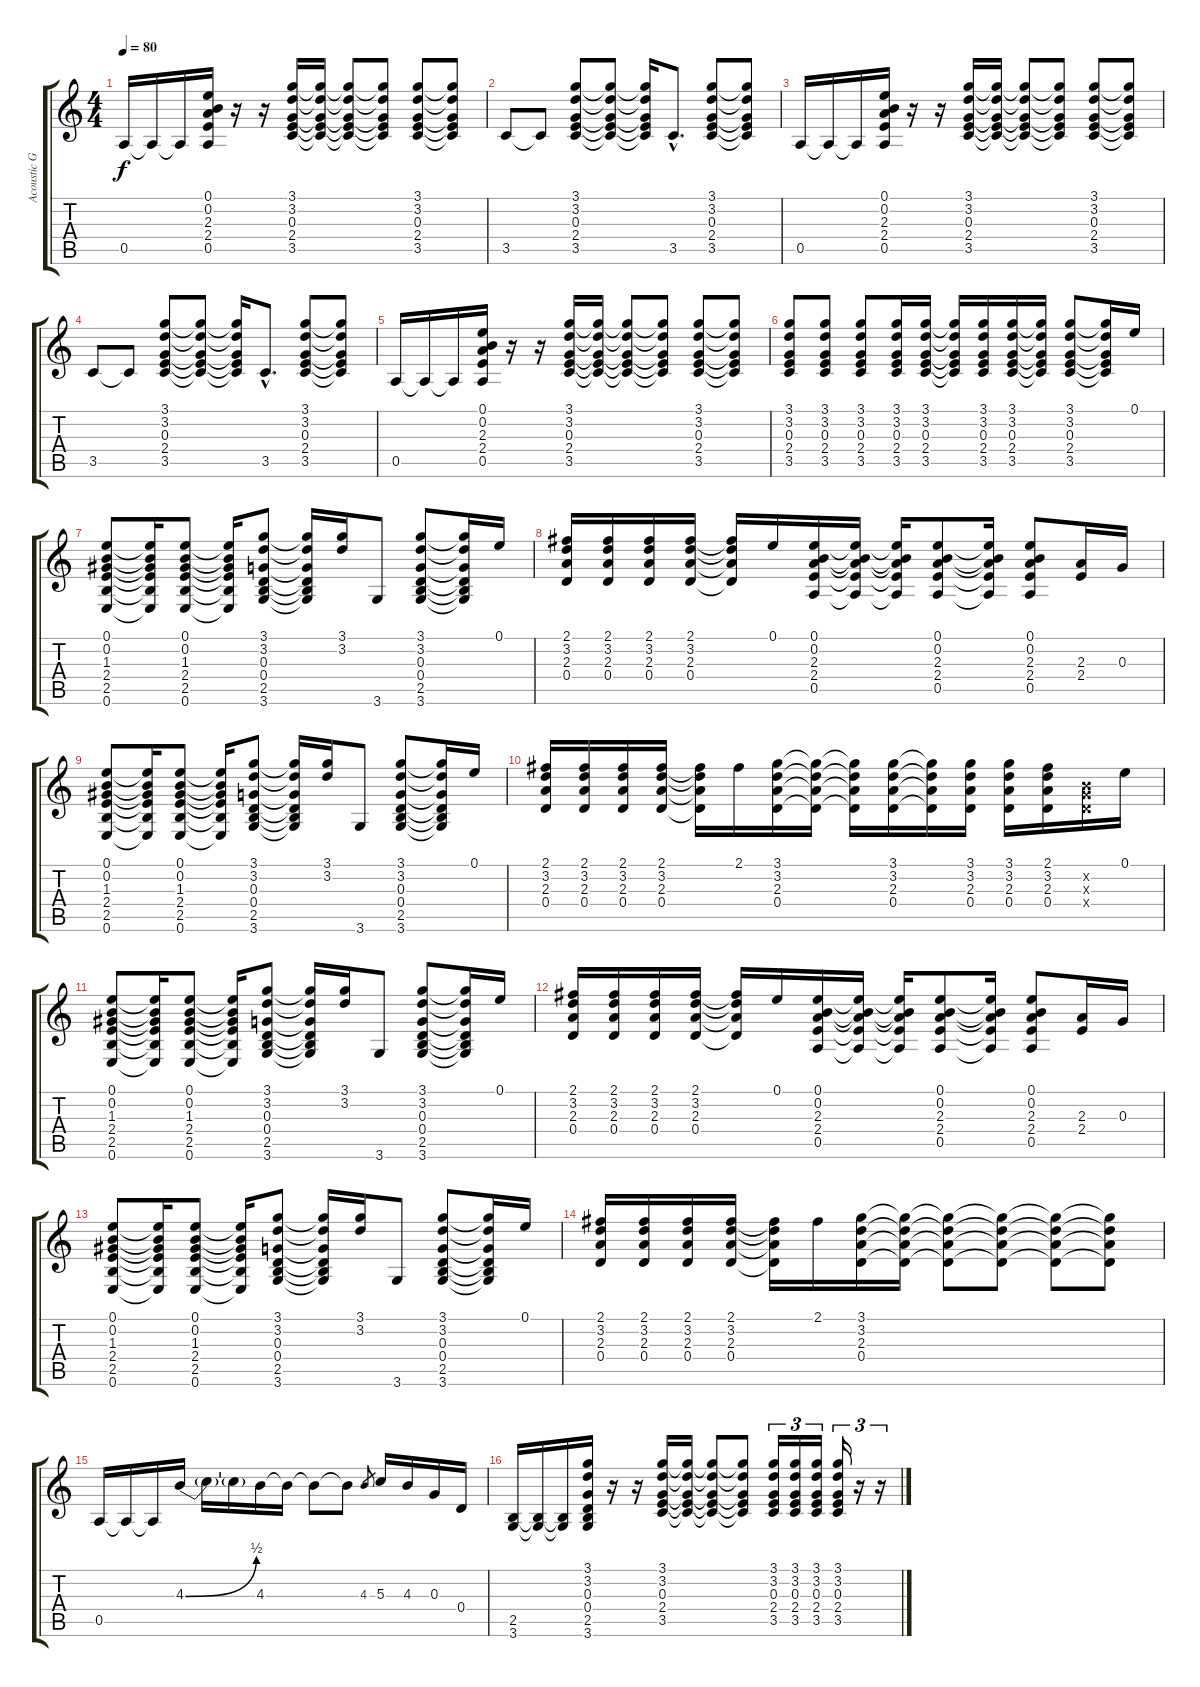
\track ("Acoustic Guitar" "Acoustic G") {instrument acousticguitarsteel}
\staff {score tabs}
\tuning (E4 B3 G3 D3 A2 E2) {hide}
\ts (4 4)
\tempo 80
\clef g2
\ks c
0.5.16{dy f} 0.5{t}.16 0.5{t}.16 (0.1 0.2 2.3 2.4 0.5).16 r.16 r.16 (3.1 3.2 0.3 2.4 3.5).16 (3.1{t} 3.2{t} 0.3{t} 2.4{t} 3.5{t}).16 (3.1{t} 3.2{t} 0.3{t} 2.4{t} 3.5{t}).8 (3.1{t} 3.2{t} 0.3{t} 2.4{t} 3.5{t}).8 (3.1 3.2 0.3 2.4 3.5).8 (3.1{t} 3.2{t} 0.3{t} 2.4{t} 3.5{t}).8 |
3.5.8 3.5{t}.8 (3.1 3.2 0.3 2.4 3.5).8 (3.1{t} 3.2{t} 0.3{t} 2.4{t} 3.5{t}).8 (3.1{t} 3.2{t} 0.3{t} 2.4{t} 3.5{t}).16 3.5{hac}.8{d} (3.1 3.2 0.3 2.4 3.5).8 (3.1{t} 3.2{t} 0.3{t} 2.4{t} 3.5{t}).8 |
0.5.16 0.5{t}.16 0.5{t}.16 (0.1 0.2 2.3 2.4 0.5).16 r.16 r.16 (3.1 3.2 0.3 2.4 3.5).16 (3.1{t} 3.2{t} 0.3{t} 2.4{t} 3.5{t}).16 (3.1{t} 3.2{t} 0.3{t} 2.4{t} 3.5{t}).8 (3.1{t} 3.2{t} 0.3{t} 2.4{t} 3.5{t}).8 (3.1 3.2 0.3 2.4 3.5).8 (3.1{t} 3.2{t} 0.3{t} 2.4{t} 3.5{t}).8 |
3.5.8 3.5{t}.8 (3.1 3.2 0.3 2.4 3.5).8 (3.1{t} 3.2{t} 0.3{t} 2.4{t} 3.5{t}).8 (3.1{t} 3.2{t} 0.3{t} 2.4{t} 3.5{t}).16 3.5{hac}.8{d} (3.1 3.2 0.3 2.4 3.5).8 (3.1{t} 3.2{t} 0.3{t} 2.4{t} 3.5{t}).8 |
0.5.16 0.5{t}.16 0.5{t}.16 (0.1 0.2 2.3 2.4 0.5).16 r.16 r.16 (3.1 3.2 0.3 2.4 3.5).16 (3.1{t} 3.2{t} 0.3{t} 2.4{t} 3.5{t}).16 (3.1{t} 3.2{t} 0.3{t} 2.4{t} 3.5{t}).8 (3.1{t} 3.2{t} 0.3{t} 2.4{t} 3.5{t}).8 (3.1 3.2 0.3 2.4 3.5).8 (3.1{t} 3.2{t} 0.3{t} 2.4{t} 3.5{t}).8 |
(3.1 3.2 0.3 2.4 3.5).8 (3.1 3.2 0.3 2.4 3.5).8 (3.1 3.2 0.3 2.4 3.5).8 (3.1 3.2 0.3 2.4 3.5).16 (3.1 3.2 0.3 2.4 3.5).16 (3.1{t} 3.2{t} 0.3{t} 2.4{t} 3.5{t}).16 (3.1 3.2 0.3 2.4 3.5).16 (3.1 3.2 0.3 2.4 3.5).16 (3.1{t} 3.2{t} 0.3{t} 2.4{t} 3.5{t}).16 (3.1 3.2 0.3 2.4 3.5).8 (3.1{t} 3.2{t} 0.3{t} 2.4{t} 3.5{t}).16 0.1.16 |
(0.1 0.2 1.3 2.4 2.5 0.6).8 (0.1{t} 0.2{t} 1.3{t} 2.4{t} 2.5{t} 0.6{t}).16 (0.1 0.2 1.3 2.4 2.5 0.6).8 (0.1{t} 0.2{t} 1.3{t} 2.4{t} 2.5{t} 0.6{t}).16 (3.1 3.2 0.3 0.4 2.5 3.6).8 (3.1{t} 3.2{t} 0.3{t} 0.4{t} 2.5{t} 3.6{t}).16 (3.1 3.2).16 3.6.8 (3.1 3.2 0.3 0.4 2.5 3.6).8 (3.1{t} 3.2{t} 0.3{t} 0.4{t} 2.5{t} 3.6{t}).16 0.1.16 |
(2.1 3.2 2.3 0.4).16 (2.1 3.2 2.3 0.4).16 (2.1 3.2 2.3 0.4).16 (2.1 3.2 2.3 0.4).16 (2.1{t} 3.2{t} 2.3{t} 0.4{t}).16 0.1.16 (0.1 0.2 2.3 2.4 0.5).16 (0.1{t} 0.2{t} 2.3{t} 2.4{t} 0.5{t}).16 (0.1{t} 0.2{t} 2.3{t} 2.4{t} 0.5{t}).16 (0.1 0.2 2.3 2.4 0.5).8 (0.1{t} 0.2{t} 2.3{t} 2.4{t} 0.5{t}).16 (0.1 0.2 2.3 2.4 0.5).8 (2.3 2.4).16 0.3.16 |
(0.1 0.2 1.3 2.4 2.5 0.6).8 (0.1{t} 0.2{t} 1.3{t} 2.4{t} 2.5{t} 0.6{t}).16 (0.1 0.2 1.3 2.4 2.5 0.6).8 (0.1{t} 0.2{t} 1.3{t} 2.4{t} 2.5{t} 0.6{t}).16 (3.1 3.2 0.3 0.4 2.5 3.6).8 (3.1{t} 3.2{t} 0.3{t} 0.4{t} 2.5{t} 3.6{t}).16 (3.1 3.2).16 3.6.8 (3.1 3.2 0.3 0.4 2.5 3.6).8 (3.1{t} 3.2{t} 0.3{t} 0.4{t} 2.5{t} 3.6{t}).16 0.1.16 |
(2.1 3.2 2.3 0.4).16 (2.1 3.2 2.3 0.4).16 (2.1 3.2 2.3 0.4).16 (2.1 3.2 2.3 0.4).16 (2.1{t} 3.2{t} 2.3{t} 0.4{t}).16 2.1.16 (3.1 3.2 2.3 0.4).16 (3.1{t} 3.2{t} 2.3{t} 0.4{t}).16 (3.1{t} 3.2{t} 2.3{t} 0.4{t}).16 (3.1 3.2 2.3 0.4).16 (3.1{t} 3.2{t} 2.3{t} 0.4{t}).16 (3.1 3.2 2.3 0.4).16 (3.1 3.2 2.3 0.4).16 (2.1 3.2 2.3 0.4).16 (0.2{x} 0.3{x} 0.4{x}).16 0.1.16 |
(0.1 0.2 1.3 2.4 2.5 0.6).8 (0.1{t} 0.2{t} 1.3{t} 2.4{t} 2.5{t} 0.6{t}).16 (0.1 0.2 1.3 2.4 2.5 0.6).8 (0.1{t} 0.2{t} 1.3{t} 2.4{t} 2.5{t} 0.6{t}).16 (3.1 3.2 0.3 0.4 2.5 3.6).8 (3.1{t} 3.2{t} 0.3{t} 0.4{t} 2.5{t} 3.6{t}).16 (3.1 3.2).16 3.6.8 (3.1 3.2 0.3 0.4 2.5 3.6).8 (3.1{t} 3.2{t} 0.3{t} 0.4{t} 2.5{t} 3.6{t}).16 0.1.16 |
(2.1 3.2 2.3 0.4).16 (2.1 3.2 2.3 0.4).16 (2.1 3.2 2.3 0.4).16 (2.1 3.2 2.3 0.4).16 (2.1{t} 3.2{t} 2.3{t} 0.4{t}).16 0.1.16 (0.1 0.2 2.3 2.4 0.5).16 (0.1{t} 0.2{t} 2.3{t} 2.4{t} 0.5{t}).16 (0.1{t} 0.2{t} 2.3{t} 2.4{t} 0.5{t}).16 (0.1 0.2 2.3 2.4 0.5).8 (0.1{t} 0.2{t} 2.3{t} 2.4{t} 0.5{t}).16 (0.1 0.2 2.3 2.4 0.5).8 (2.3 2.4).16 0.3.16 |
(0.1 0.2 1.3 2.4 2.5 0.6).8 (0.1{t} 0.2{t} 1.3{t} 2.4{t} 2.5{t} 0.6{t}).16 (0.1 0.2 1.3 2.4 2.5 0.6).8 (0.1{t} 0.2{t} 1.3{t} 2.4{t} 2.5{t} 0.6{t}).16 (3.1 3.2 0.3 0.4 2.5 3.6).8 (3.1{t} 3.2{t} 0.3{t} 0.4{t} 2.5{t} 3.6{t}).16 (3.1 3.2).16 3.6.8 (3.1 3.2 0.3 0.4 2.5 3.6).8 (3.1{t} 3.2{t} 0.3{t} 0.4{t} 2.5{t} 3.6{t}).16 0.1.16 |
(2.1 3.2 2.3 0.4).16 (2.1 3.2 2.3 0.4).16 (2.1 3.2 2.3 0.4).16 (2.1 3.2 2.3 0.4).16 (2.1{t} 3.2{t} 2.3{t} 0.4{t}).16 2.1.16 (3.1 3.2 2.3 0.4).16 (3.1{t} 3.2{t} 2.3{t} 0.4{t}).16 (3.1{t} 3.2{t} 2.3{t} 0.4{t}).8 (3.1{t} 3.2{t} 2.3{t} 0.4{t}).8 (3.1{t} 3.2{t} 2.3{t} 0.4{t}).8 (3.1{t} 3.2{t} 2.3{t} 0.4{t}).8 |
0.5.16 0.5{t}.16 0.5{t}.16 4.3{be (bend 0 0 60 2)}.16 4.3{t}.16 4.3{t}.16 4.3.16 4.3{t}.16 4.3{t}.8 4.3{t}.8 4.3.8{gr} 5.3.16 4.3.16 0.3.16 0.4.16 |
(2.5 3.6).16 (2.5{t} 3.6{t}).16 (2.5{t} 3.6{t}).16 (3.1 3.2 0.3 0.4 2.5 3.6).16 r.16 r.16 (3.1 3.2 0.3 2.4 3.5).16 (3.1{t} 3.2{t} 0.3{t} 2.4{t} 3.5{t}).16 (3.1{t} 3.2{t} 0.3{t} 2.4{t} 3.5{t}).8 (3.1{t} 3.2{t} 0.3{t} 2.4{t} 3.5{t}).8 (3.1 3.2 0.3 2.4 3.5).16{tu (3 2)} (3.1 3.2 0.3 2.4 3.5).16{tu (3 2)} (3.1 3.2 0.3 2.4 3.5).16{tu (3 2)} (3.1 3.2 0.3 2.4 3.5).16{tu (3 2)} r.16{tu (3 2)} r.16{tu (3 2)}
